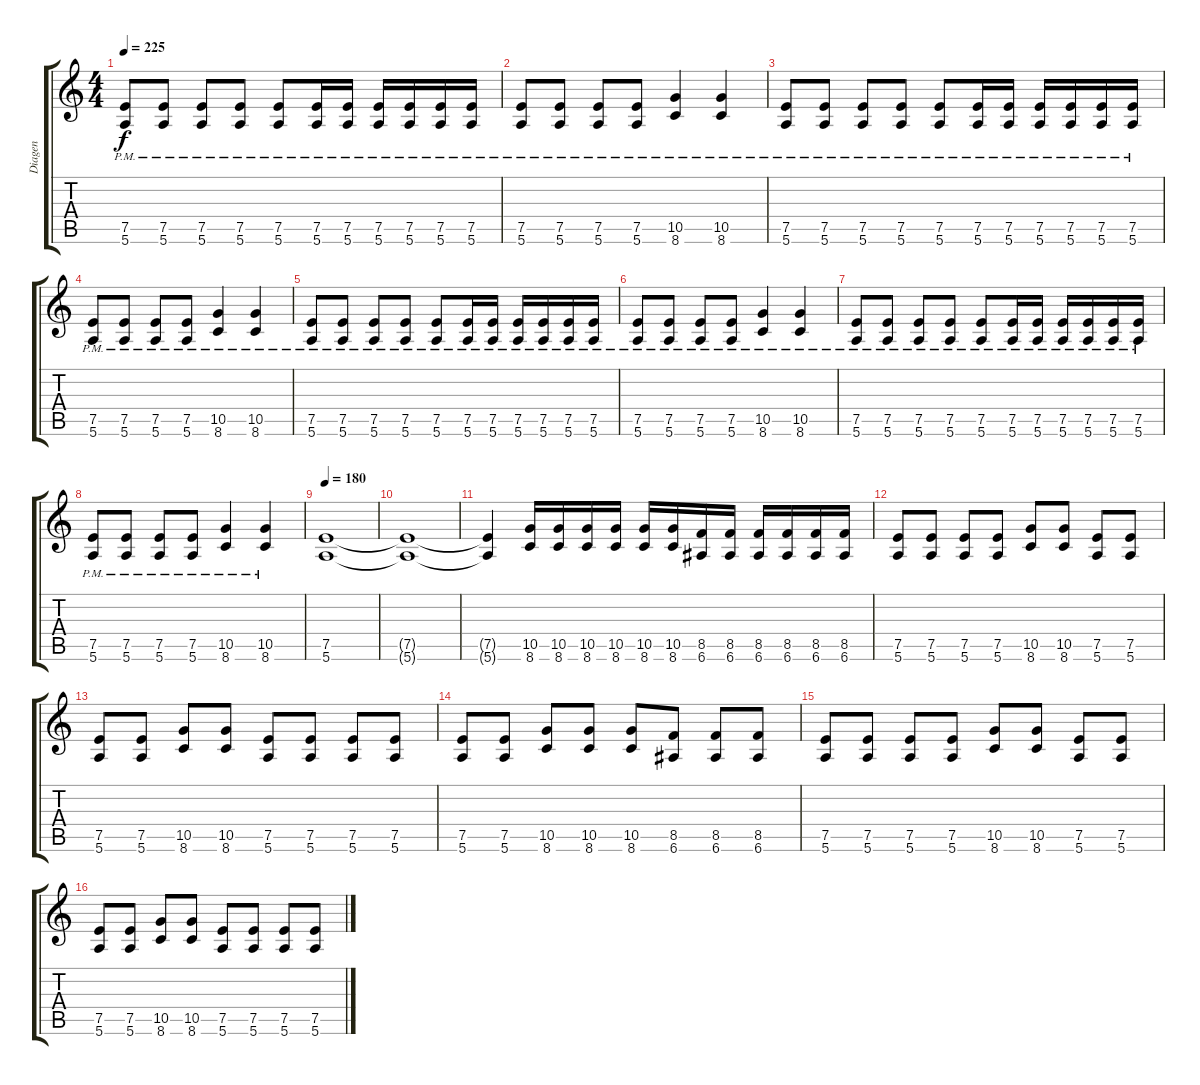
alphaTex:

\track ("Diagen" "Diagen") {instrument overdrivenguitar}
\staff {score tabs}
\tuning (E4 B3 G3 D3 A2 E2) {hide}
\ts (4 4)
\tempo 225
\clef g2
\ks c
(7.5{pm} 5.6{pm}).8{dy f} (7.5{pm} 5.6{pm}).8 (7.5{pm} 5.6{pm}).8 (7.5{pm} 5.6{pm}).8 (7.5{pm} 5.6{pm}).8 (7.5{pm} 5.6{pm}).16 (7.5{pm} 5.6{pm}).16 (7.5{pm} 5.6{pm}).16 (7.5{pm} 5.6{pm}).16 (7.5{pm} 5.6{pm}).16 (7.5{pm} 5.6{pm}).16 |
(7.5{pm} 5.6{pm}).8 (7.5{pm} 5.6{pm}).8 (7.5{pm} 5.6{pm}).8 (7.5{pm} 5.6{pm}).8 (10.5{pm} 8.6{pm}).4 (10.5{pm} 8.6{pm}).4 |
(7.5{pm} 5.6{pm}).8 (7.5{pm} 5.6{pm}).8 (7.5{pm} 5.6{pm}).8 (7.5{pm} 5.6{pm}).8 (7.5{pm} 5.6{pm}).8 (7.5{pm} 5.6{pm}).16 (7.5{pm} 5.6{pm}).16 (7.5{pm} 5.6{pm}).16 (7.5{pm} 5.6{pm}).16 (7.5{pm} 5.6{pm}).16 (7.5{pm} 5.6{pm}).16 |
(7.5{pm} 5.6{pm}).8 (7.5{pm} 5.6{pm}).8 (7.5{pm} 5.6{pm}).8 (7.5{pm} 5.6{pm}).8 (10.5{pm} 8.6{pm}).4 (10.5{pm} 8.6{pm}).4 |
(7.5{pm} 5.6{pm}).8 (7.5{pm} 5.6{pm}).8 (7.5{pm} 5.6{pm}).8 (7.5{pm} 5.6{pm}).8 (7.5{pm} 5.6{pm}).8 (7.5{pm} 5.6{pm}).16 (7.5{pm} 5.6{pm}).16 (7.5{pm} 5.6{pm}).16 (7.5{pm} 5.6{pm}).16 (7.5{pm} 5.6{pm}).16 (7.5{pm} 5.6{pm}).16 |
(7.5{pm} 5.6{pm}).8 (7.5{pm} 5.6{pm}).8 (7.5{pm} 5.6{pm}).8 (7.5{pm} 5.6{pm}).8 (10.5{pm} 8.6{pm}).4 (10.5{pm} 8.6{pm}).4 |
(7.5{pm} 5.6{pm}).8 (7.5{pm} 5.6{pm}).8 (7.5{pm} 5.6{pm}).8 (7.5{pm} 5.6{pm}).8 (7.5{pm} 5.6{pm}).8 (7.5{pm} 5.6{pm}).16 (7.5{pm} 5.6{pm}).16 (7.5{pm} 5.6{pm}).16 (7.5{pm} 5.6{pm}).16 (7.5{pm} 5.6{pm}).16 (7.5{pm} 5.6{pm}).16 |
(7.5{pm} 5.6{pm}).8 (7.5{pm} 5.6{pm}).8 (7.5{pm} 5.6{pm}).8 (7.5{pm} 5.6{pm}).8 (10.5{pm} 8.6{pm}).4 (10.5{pm} 8.6{pm}).4 |
\tempo 180
(7.5 5.6).1 |
(7.5{t} 5.6{t}).1 |
(7.5{t} 5.6{t}).4 (10.5 8.6).16 (10.5 8.6).16 (10.5 8.6).16 (10.5 8.6).16 (10.5 8.6).16 (10.5 8.6).16 (8.5 6.6).16 (8.5 6.6).16 (8.5 6.6).16 (8.5 6.6).16 (8.5 6.6).16 (8.5 6.6).16 |
(7.5 5.6).8 (7.5 5.6).8 (7.5 5.6).8 (7.5 5.6).8 (10.5 8.6).8 (10.5 8.6).8 (7.5 5.6).8 (7.5 5.6).8 |
(7.5 5.6).8 (7.5 5.6).8 (10.5 8.6).8 (10.5 8.6).8 (7.5 5.6).8 (7.5 5.6).8 (7.5 5.6).8 (7.5 5.6).8 |
(7.5 5.6).8 (7.5 5.6).8 (10.5 8.6).8 (10.5 8.6).8 (10.5 8.6).8 (8.5 6.6).8 (8.5 6.6).8 (8.5 6.6).8 |
(7.5 5.6).8 (7.5 5.6).8 (7.5 5.6).8 (7.5 5.6).8 (10.5 8.6).8 (10.5 8.6).8 (7.5 5.6).8 (7.5 5.6).8 |
(7.5 5.6).8 (7.5 5.6).8 (10.5 8.6).8 (10.5 8.6).8 (7.5 5.6).8 (7.5 5.6).8 (7.5 5.6).8 (7.5 5.6).8
